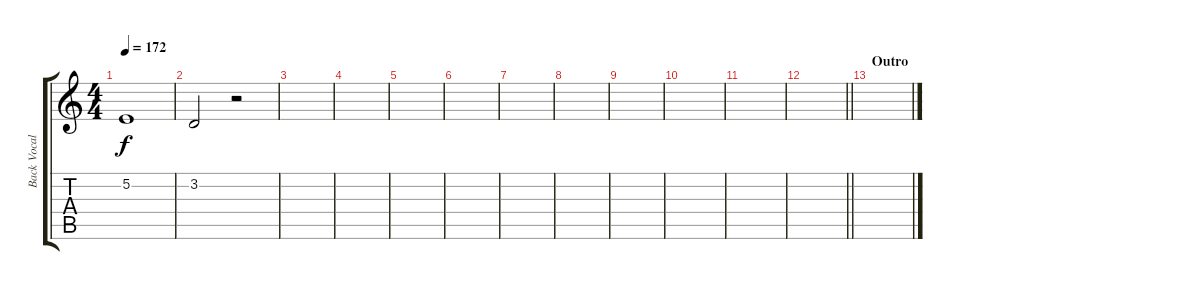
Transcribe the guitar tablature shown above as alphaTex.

\track ("Back Vocals" "Back Vocal") {instrument tenorsax}
\staff {score tabs}
\tuning (E4 B3 G3 D3 A2 E2) {hide}
\ts (4 4)
\tempo 172
\clef g2
\ks c
5.2.1{dy f} |
3.2.2 r.2 |
|
|
|
|
|
|
|
|
|
\barLineRight lightlight
|
\section ("" "Outro")
